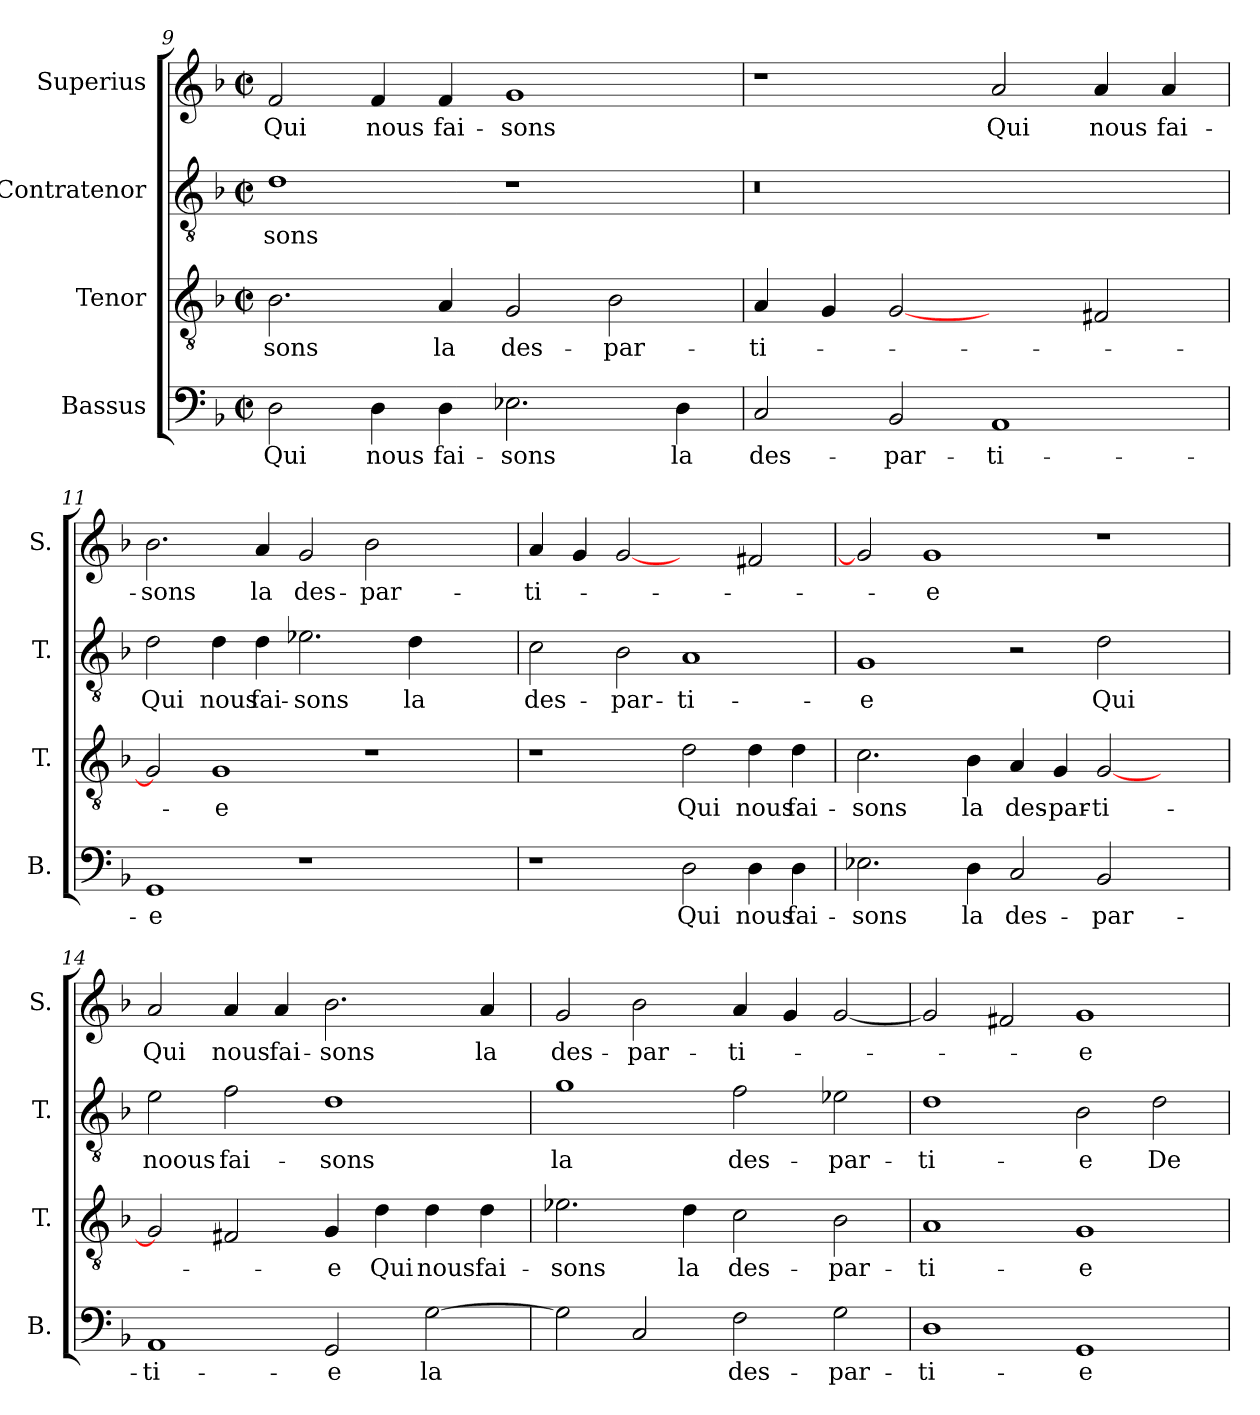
**kern	**text	**kern	**text	**kern	**text	**kern	**text
*part4	*part4	*part3	*part3	*part2	*part2	*part1	*part1
*staff4	*staff4	*staff3	*staff3	*staff2	*staff2	*staff1	*staff1
*I"Bassus	*	*I"Tenor	*	*I"Contratenor	*	*I"Superius	*
*I'B.	*	*I'T.	*	*I'T.	*	*I'S.	*
*clefF4	*	*clefGv2	*	*clefGv2	*	*clefG2	*
*k[b-]	*	*k[b-]	*	*k[b-]	*	*k[b-]	*
*F:	*	*F:	*	*F:	*	*F:	*
*M2/2	*	*M2/2	*	*M2/2	*	*M2/2	*
*met(c|)	*	*met(c|)	*	*met(c|)	*	*met(c|)	*
=9	=9	=9	=9	=9	=9	=9	=9
2D\	Qui	2.B-\	-sons	1d\	-sons	2f/	Qui
4D\	nous	.	.	.	.	4f/	nous
4D\	fai-	4A/	la	.	.	4f/	fai-
2.E-X\	-sons	2G/	des-	1r	.	1g/	-sons
.	.	2B-\	-par-	.	.	.	.
4D\	la	.	.	.	.	.	.
=10	=10	=10	=10	=10	=10	=10	=10
!	!	!	!	!LO:N:vis=0	!	!	!
2C/	des-	4A/	-ti-	1r	.	1r	.
.	.	4G/	.	.	.	.	.
2BB-/	-par-	[2G/	.	.	.	.	.
1AA/	-ti-	2ryy	.	1ryy	.	2a/	Qui
.	.	2F#X/	.	.	.	4a/	nous
.	.	.	.	.	.	4a/	fai-
!!LO:LB:g=z
=11	=11	=11	=11	=11	=11	=11	=11
1GG/	-e	2G/]	.	2d\	Qui	2.b-\	-sons
.	.	1G/	-e	4d\	nous	.	.
.	.	.	.	4d\	fai-	4a/	la
1r	.	.	.	2.e-X\	-sons	2g/	des-
.	.	1r	.	.	.	2b-\	-par-
.	.	.	.	4d\	la	.	.
2ryy	.	.	.	2ryy	.	2ryy	.
=12	=12	=12	=12	=12	=12	=12	=12
1r	.	1r	.	2c\	des-	4a/	-ti-
.	.	.	.	.	.	4g/	.
.	.	.	.	2B-\	-par-	[2g/	.
2D\	Qui	2d\	Qui	1A/	-ti-	2ryy	.
4D\	nous	4d\	nous	.	.	2f#X/	.
4D\	fai-	4d\	fai-	.	.	.	.
=13	=13	=13	=13	=13	=13	=13	=13
2.E-X\	-sons	2.c\	-sons	1G/	-e	2g/]	.
.	.	.	.	.	.	1g/	-e
4D\	la	4B-\	la	.	.	.	.
2C/	des-	4A/	des-	2r	.	.	.
.	.	4G/	-par-	.	.	.	.
2BB-/	-par-	[2G/	-ti-	2d\	Qui	1r	.
2ryy	.	2ryy	.	2ryy	.	.	.
=14	=14	=14	=14	=14	=14	=14	=14
1AA/	-ti-	2G/]	.	2e\	noous	2a/	Qui
.	.	2F#X/	.	2f\	fai-	4a/	nous
.	.	.	.	.	.	4a/	fai-
2GG/	-e	4G/	-e	1d\	-sons	2.b-\	-sons
.	.	4d\	Qui	.	.	.	.
[2G\	la	4d\	nous	.	.	.	.
.	.	4d\	fai-	.	.	4a/	la
!!LO:PB:g=z
=15	=15	=15	=15	=15	=15	=15	=15
2G\]	.	2.e-X\	-sons	1g\	la	2g/	des-
2C/	.	.	.	.	.	2b-\	-par-
.	.	4d\	la	.	.	.	.
2F\	des-	2c\	des-	2f\	des-	4a/	-ti-
.	.	.	.	.	.	4g/	.
2G\	-par-	2B-\	-par-	2e-X\	-par-	[2g/	.
=16	=16	=16	=16	=16	=16	=16	=16
1D\	-ti-	1A/	-ti-	1d\	-ti-	2g/]	.
.	.	.	.	.	.	2f#X/	.
1GG/	-e	1G/	-e	2B-\	-e	1g/	-e
.	.	.	.	2d\	De	.	.
=	=	=	=	=	=	=	=
*-	*-	*-	*-	*-	*-	*-	*-
